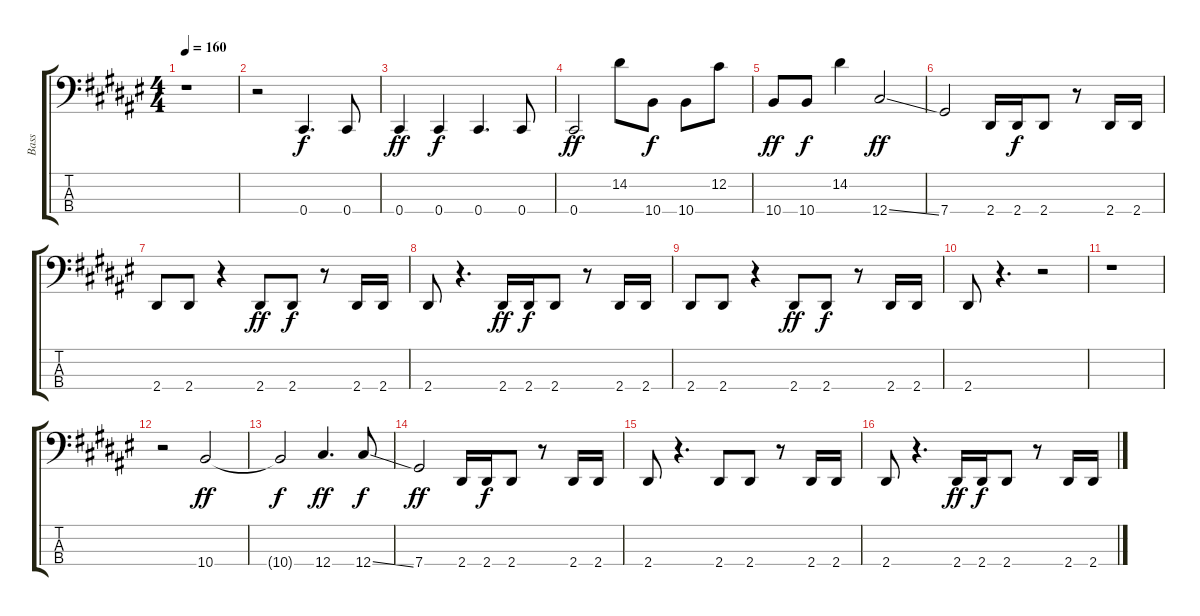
\track ("Bass" "Bass") {instrument acousticbass}
\staff {score tabs}
\tuning (Gb2 Db2 Ab1 Db1) {hide}
\ts (4 4)
\tempo 160
\clef f4
\ks d#minor
r.1{dy f} |
r.2 0.4.4{d} 0.4.8 |
0.4.4{dy ff} 0.4.4{dy f} 0.4.4{d} 0.4.8 |
0.4.2{dy ff} 14.2.8 10.4.8{dy f} 10.4.8 12.2.8 |
10.4.8{dy ff} 10.4.8{dy f} 14.2.4 12.4{ss}.2{dy ff} |
7.4.2 2.4.16 2.4.16{dy f} 2.4.8 r.8 2.4.16 2.4.16 |
2.4.8 2.4.8 r.4 2.4.8{dy ff} 2.4.8{dy f} r.8 2.4.16 2.4.16 |
2.4.8 r.4{d} 2.4.16{dy ff} 2.4.16{dy f} 2.4.8 r.8 2.4.16 2.4.16 |
2.4.8 2.4.8 r.4 2.4.8{dy ff} 2.4.8{dy f} r.8 2.4.16 2.4.16 |
2.4.8 r.4{d} r.2 |
r.1 |
r.2 10.4.2{dy ff} |
10.4{t}.2{dy f} 12.4.4{d dy ff} 12.4{ss}.8{dy f} |
7.4.2{dy ff} 2.4.16 2.4.16{dy f} 2.4.8 r.8 2.4.16 2.4.16 |
2.4.8 r.4{d} 2.4.8 2.4.8 r.8 2.4.16 2.4.16 |
2.4.8 r.4{d} 2.4.16{dy ff} 2.4.16{dy f} 2.4.8 r.8 2.4.16 2.4.16
